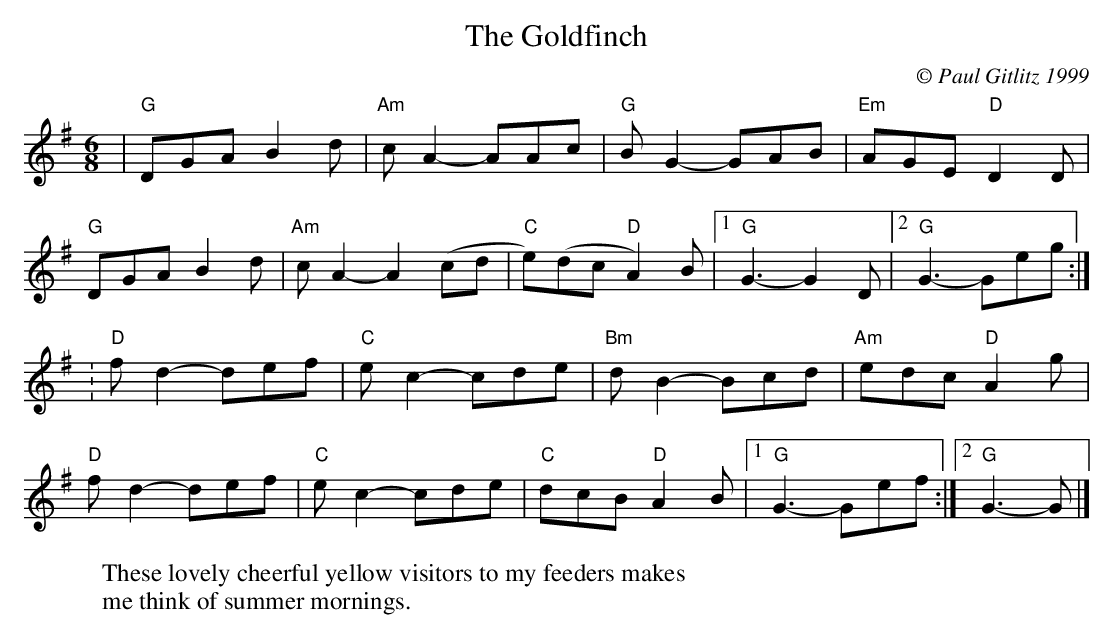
X:1
T:The Goldfinch
C:© Paul Gitlitz 1999
M:6/8
L:1/8
K:G
|"G"DGA B2d|"Am"cA2-AAc|"G"BG2-GAB|"Em"AGE "D"D2D|!
"G"DGAB2d|"Am"cA2-A2(cd|"C"e)(dc "D"A2)B
|1"G"G3-G2D|2"G"G3-Geg:|!
:"D"fd2-def|"C"ec2-cde|"Bm"dB2-Bcd|"Am"edc  "D"A2g|!
"D"fd2-def|"C"ec2-cde|"C"dcB "D"A2B|1"G"G3-Gef:|2"G"G3-G|]
W:These lovely cheerful yellow visitors to my feeders makes
W: me think of summer mornings.
